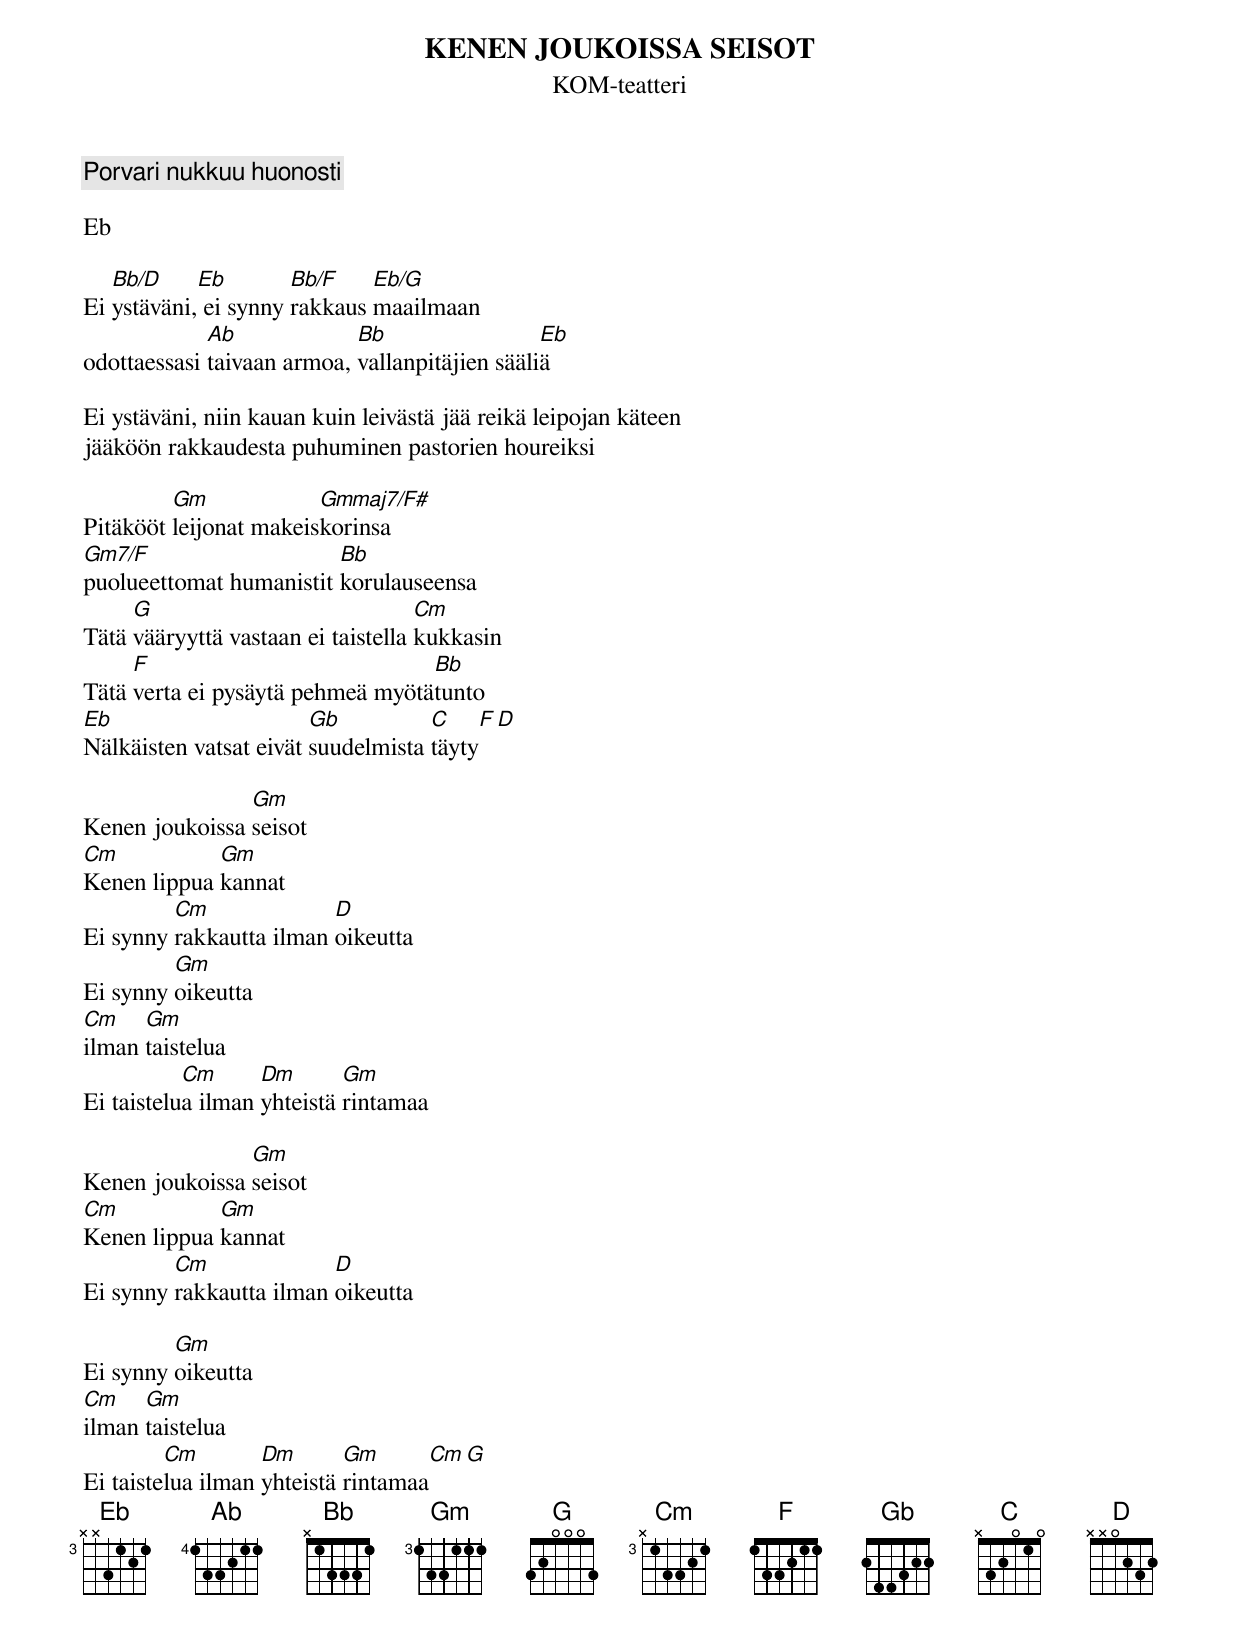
KENEN JOUKOISSA SEISOT
KOM-teatteri
Porvari nukkuu huonosti

Eb

   Bb/D     Eb        Bb/F    Eb/G
Ei ystäväni, ei synny rakkaus maailmaan
             Ab             Bb                  Eb
odottaessasi taivaan armoa, vallanpitäjien sääliä

Ei ystäväni, niin kauan kuin leivästä jää reikä leipojan käteen
jääköön rakkaudesta puhuminen pastorien houreiksi

         Gm             Gmmaj7/F#
Pitäkööt leijonat makeiskorinsa
Gm7/F                    Bb
puolueettomat humanistit korulauseensa
     G                              Cm
Tätä vääryyttä vastaan ei taistella kukkasin
     F                            Bb
Tätä verta ei pysäytä pehmeä myötätunto
Eb                      Gb          C     F   D
Nälkäisten vatsat eivät suudelmista täyty

                Gm
Kenen joukoissa seisot
Cm           Gm
Kenen lippua kannat
         Cm              D
Ei synny rakkautta ilman oikeutta
         Gm
Ei synny oikeutta
Cm    Gm
ilman taistelua
           Cm      Dm       Gm
Ei taistelua ilman yhteistä rintamaa

                Gm
Kenen joukoissa seisot
Cm           Gm
Kenen lippua kannat
         Cm              D
Ei synny rakkautta ilman oikeutta

         Gm
Ei synny oikeutta
Cm    Gm
ilman taistelua
         Cm        Dm       Gm      Cm  G
Ei taistelua ilman yhteistä rintamaa
